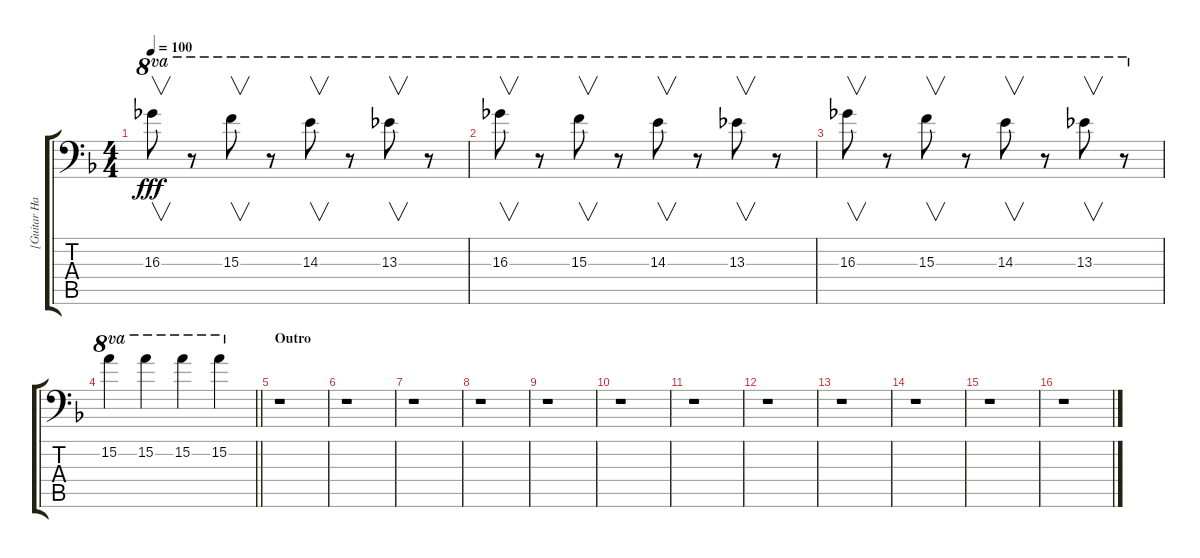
\track ("[Guitar Harmonizer]" "[Guitar Ha") {instrument distortionguitar}
\staff {score tabs}
\tuning (B3 Gb3 D3 A2 E2 A1) {hide}
\ts (4 4)
\tempo 100
\clef f4
\ks f
16.3.8{v ot 8va dy fff} r.8{ot 8va} 15.3.8{v ot 8va} r.8{ot 8va} 14.3.8{v ot 8va} r.8{ot 8va} 13.3.8{v ot 8va} r.8{ot 8va} |
16.3.8{v ot 8va} r.8{ot 8va} 15.3.8{v ot 8va} r.8{ot 8va} 14.3.8{v ot 8va} r.8{ot 8va} 13.3.8{v ot 8va} r.8{ot 8va} |
16.3.8{v ot 8va} r.8{ot 8va} 15.3.8{v ot 8va} r.8{ot 8va} 14.3.8{v ot 8va} r.8{ot 8va} 13.3.8{v ot 8va} r.8{ot 8va} |
\barLineRight lightlight
15.2.4{ot 8va} 15.2.4{ot 8va} 15.2.4{ot 8va} 15.2.4{ot 8va} |
\section ("" "Outro")
r.1 |
r.1 |
r.1 |
r.1 |
r.1 |
r.1 |
r.1 |
r.1 |
r.1 |
r.1 |
r.1 |
r.1
